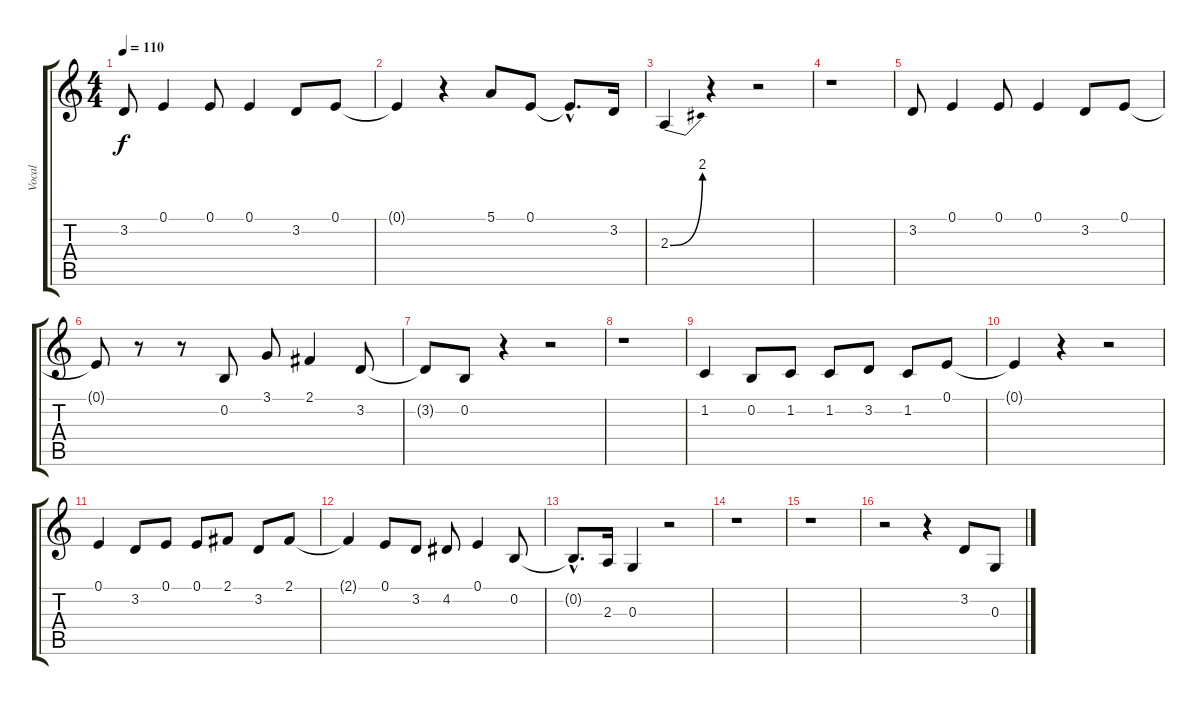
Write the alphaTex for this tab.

\track ("Vocal" "Vocal") {instrument lead8bassandlead}
\staff {score tabs}
\tuning (E4 B3 G3 D3 A2 E2) {hide}
\ts (4 4)
\tempo 110
\clef g2
\ks c
3.2.8{dy f} 0.1.4 0.1.8 0.1.4 3.2.8 0.1.8 |
0.1{t}.4 r.4 5.1.8 0.1.8 0.1{hac t}.8{d} 3.2.16 |
2.3{be (bend 0 0 60 8)}.4 r.4 r.2 |
r.1 |
3.2.8 0.1.4 0.1.8 0.1.4 3.2.8 0.1.8 |
0.1{t}.8 r.8 r.8 0.2.8 3.1.8 2.1.4 3.2.8 |
3.2{t}.8 0.2.8 r.4 r.2 |
r.1 |
1.2.4 0.2.8 1.2.8 1.2.8 3.2.8 1.2.8 0.1.8 |
0.1{t}.4 r.4 r.2 |
0.1.4 3.2.8 0.1.8 0.1.8 2.1.8 3.2.8 2.1.8 |
2.1{t}.4 0.1.8 3.2.8 4.2.8 0.1.4 0.2.8 |
0.2{hac t}.8{d} 2.3.16 0.3.4 r.2 |
r.1 |
r.1 |
r.2 r.4 3.2.8 0.3.8
